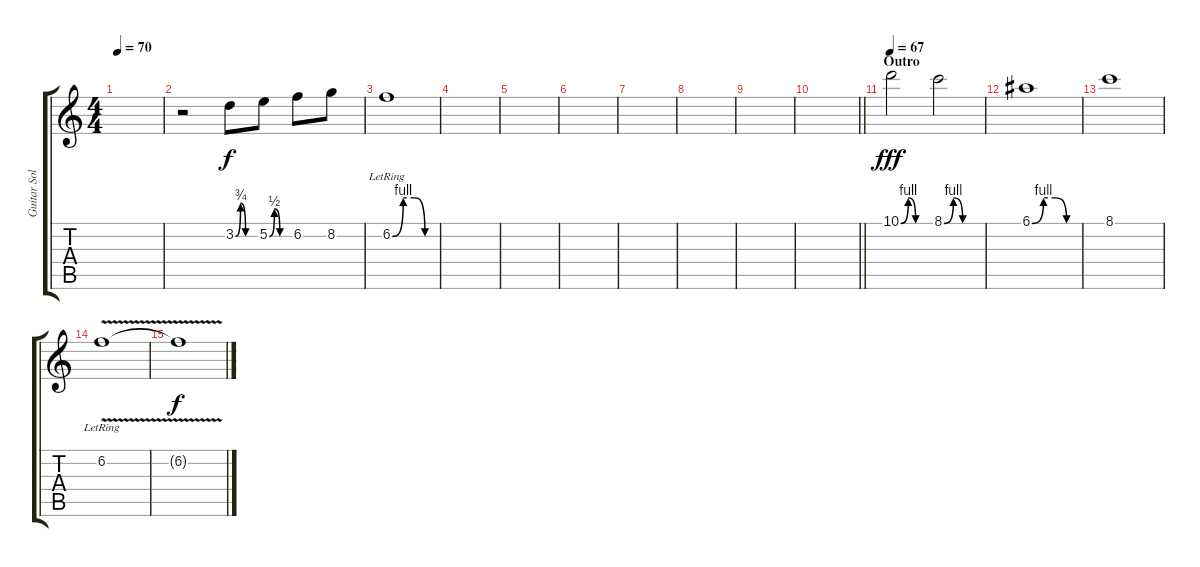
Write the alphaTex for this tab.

\track ("Guitar Solo (Extra)" "Guitar Sol") {instrument acousticguitarnylon}
\staff {score tabs}
\tuning (E4 B3 G3 D3 A2 E2) {hide}
\ts (4 4)
\tempo 70
\clef g2
\ks c
|
r.2 3.2{be (custom 0 0 15 3 30 0 60 0)}.8 5.2{be (custom 0 0 15 2 31 0 60 0)}.8{dy f} 6.2.8 8.2.8 |
6.2{be (custom 0 0 15 4 30 4 45 0 60 0) lr}.1 |
|
|
|
|
|
|
\barLineRight lightlight
|
\section ("" "Outro")
\tempo 67
10.1{be (custom 0 0 15 4 30 0 60 0)}.2{dy fff} 8.1{be (custom 0 0 15 4 30 0 60 0)}.2 |
6.1{be (custom 0 0 15 4 30 4 45 0 60 0)}.1 |
8.1.1 |
6.2{v lr}.1 |
6.2{t}.1{dy f}
